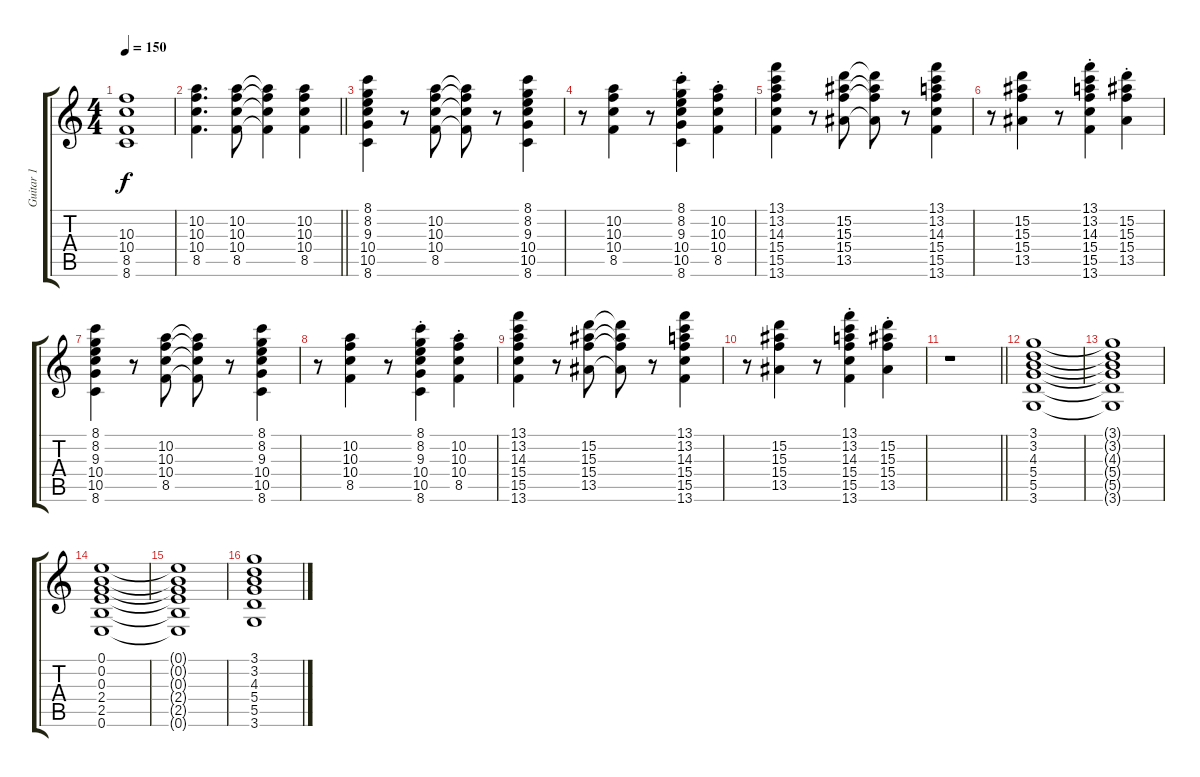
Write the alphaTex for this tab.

\track ("Guitar 1" "Guitar 1") {instrument distortionguitar}
\staff {score tabs}
\tuning (E4 B3 G3 D3 A2 E2) {hide}
\ts (4 4)
\tempo 150
\clef g2
\ks c
(10.3 10.4 8.5 8.6).1{dy f} |
\barLineRight lightlight
(10.2 10.3 10.4 8.5).4{d} (10.2 10.3 10.4 8.5).8 (10.2{t} 10.3{t} 10.4{t} 8.5{t}).4 (10.2 10.3 10.4 8.5).4 |
(8.1 8.2 9.3 10.4 10.5 8.6).4 r.8 (10.2 10.3 10.4 8.5).8 (10.2{t} 10.3{t} 10.4{t} 8.5{t}).8 r.8 (8.1 8.2 9.3 10.4 10.5 8.6).4 |
r.8 (10.2 10.3 10.4 8.5).4 r.8 (8.1{st} 8.2{st} 9.3{st} 10.4{st} 10.5{st} 8.6{st}).4 (10.2{st} 10.3{st} 10.4{st} 8.5{st}).4 |
(13.1 13.2 14.3 15.4 15.5 13.6).4 r.8 (15.2 15.3 15.4 13.5).8 (15.2{t} 15.3{t} 15.4{t} 13.5{t}).8 r.8 (13.1 13.2 14.3 15.4 15.5 13.6).4 |
r.8 (15.2 15.3 15.4 13.5).4 r.8 (13.1{st} 13.2{st} 14.3{st} 15.4{st} 15.5{st} 13.6{st}).4 (15.2{st} 15.3{st} 15.4{st} 13.5{st}).4 |
(8.1 8.2 9.3 10.4 10.5 8.6).4 r.8 (10.2 10.3 10.4 8.5).8 (10.2{t} 10.3{t} 10.4{t} 8.5{t}).8 r.8 (8.1 8.2 9.3 10.4 10.5 8.6).4 |
r.8 (10.2 10.3 10.4 8.5).4 r.8 (8.1{st} 8.2{st} 9.3{st} 10.4{st} 10.5{st} 8.6{st}).4 (10.2{st} 10.3{st} 10.4{st} 8.5{st}).4 |
(13.1 13.2 14.3 15.4 15.5 13.6).4 r.8 (15.2 15.3 15.4 13.5).8 (15.2{t} 15.3{t} 15.4{t} 13.5{t}).8 r.8 (13.1 13.2 14.3 15.4 15.5 13.6).4 |
r.8 (15.2 15.3 15.4 13.5).4 r.8 (13.1{st} 13.2{st} 14.3{st} 15.4{st} 15.5{st} 13.6{st}).4 (15.2{st} 15.3{st} 15.4{st} 13.5{st}).4 |
\barLineRight lightlight
r.1 |
(3.1 3.2 4.3 5.4 5.5 3.6).1 |
(3.1{t} 3.2{t} 4.3{t} 5.4{t} 5.5{t} 3.6{t}).1 |
(0.1 0.2 0.3 2.4 2.5 0.6).1 |
(0.1{t} 0.2{t} 0.3{t} 2.4{t} 2.5{t} 0.6{t}).1 |
(3.1 3.2 4.3 5.4 5.5 3.6).1
